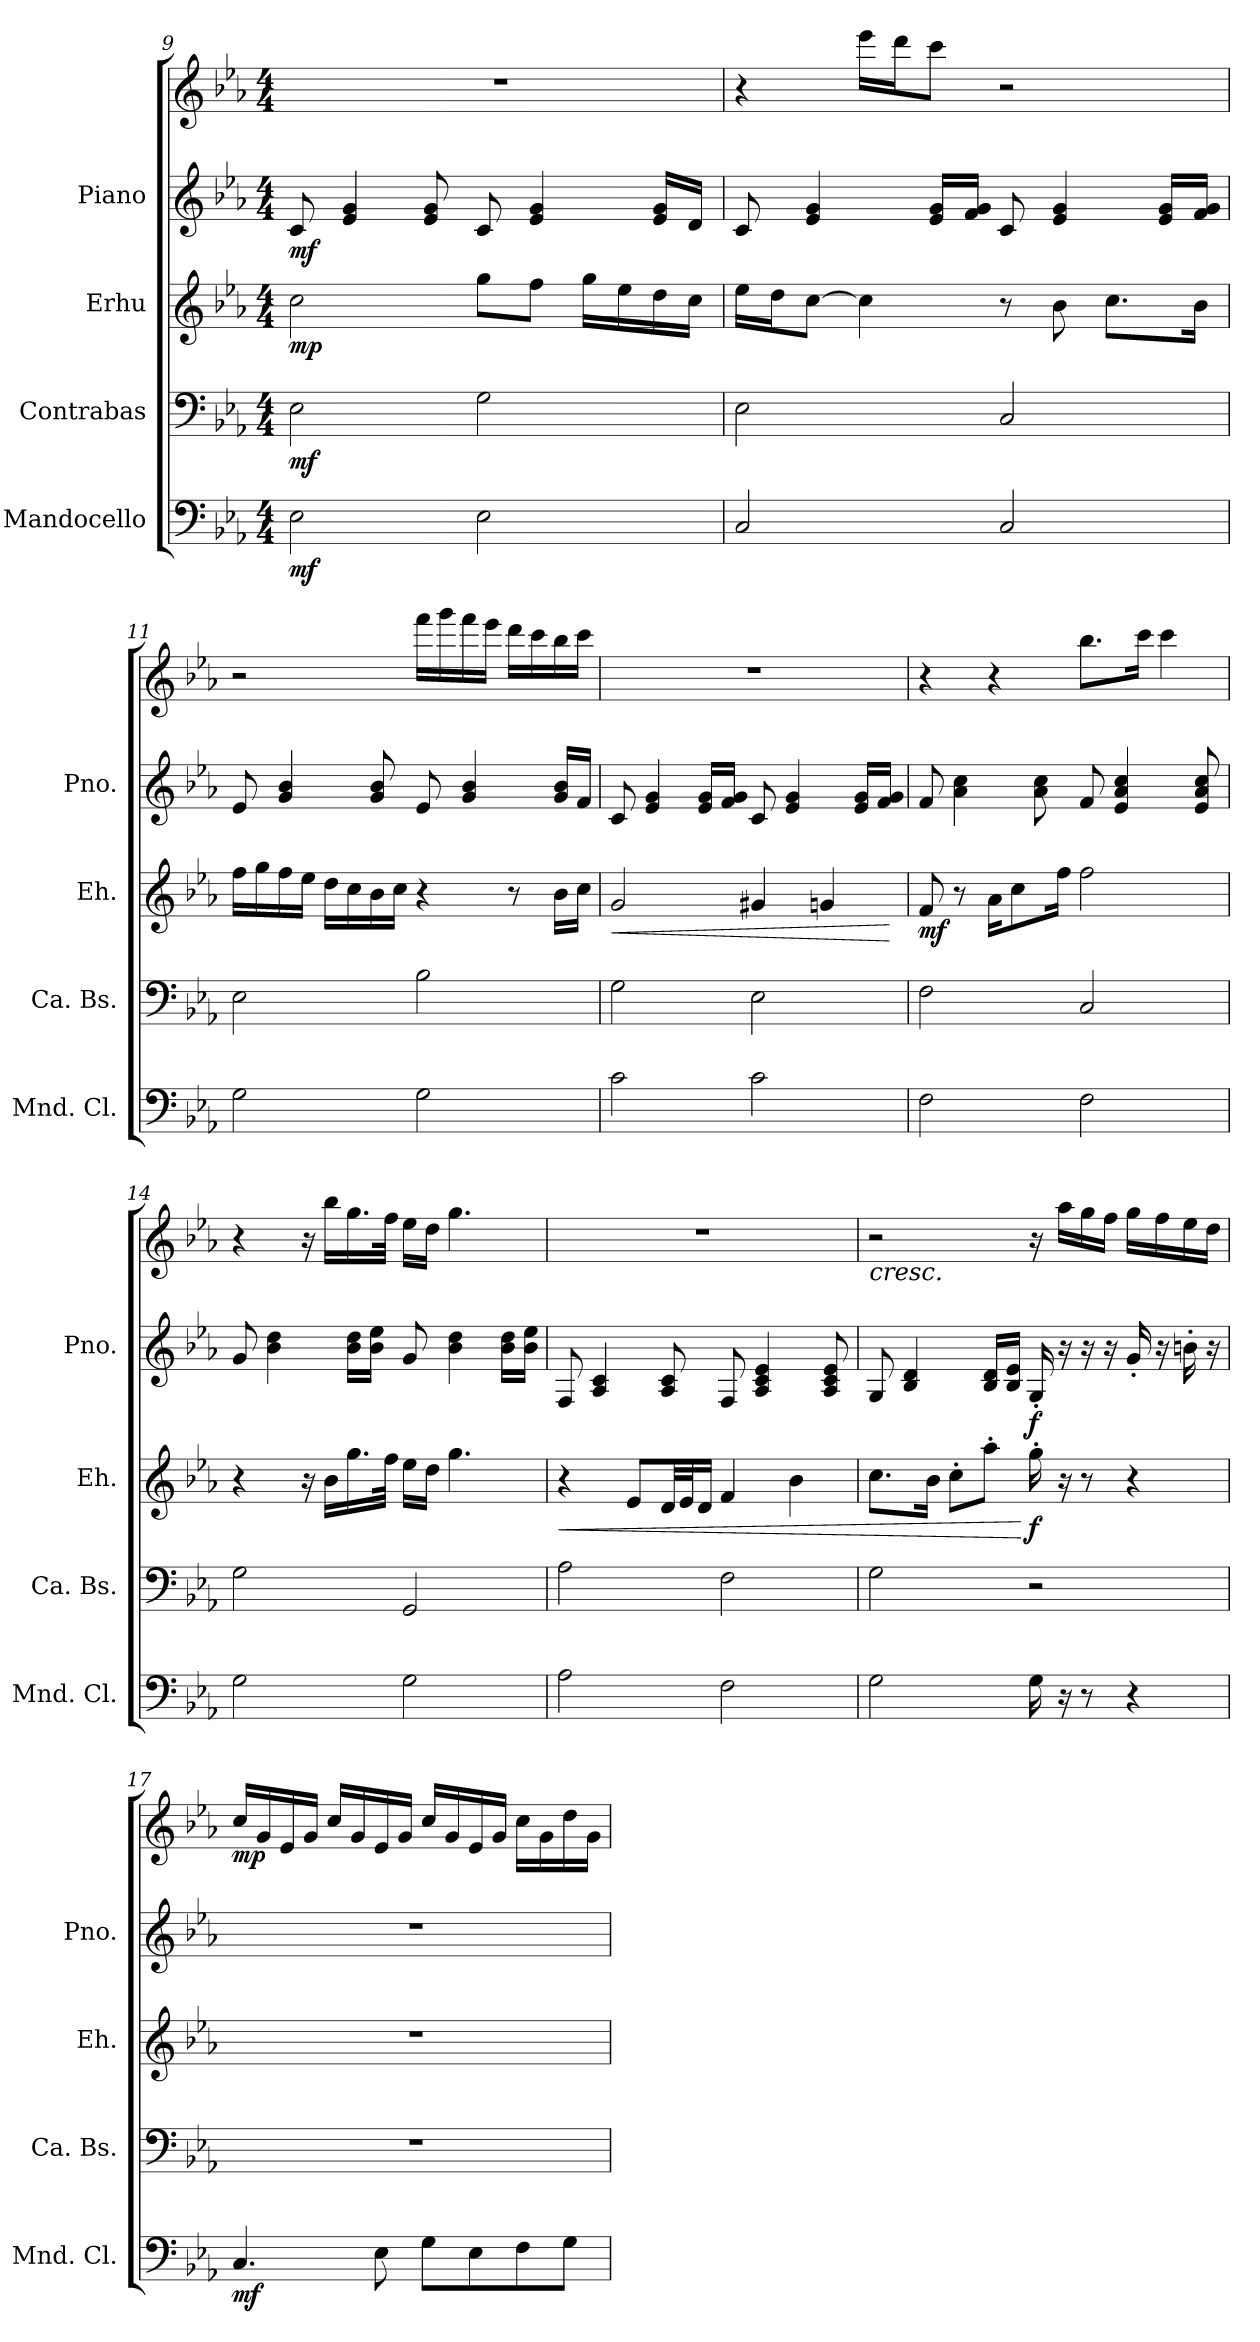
**kern	**dynam	**kern	**dynam	**kern	**dynam	**kern	**kern	**dynam
*part4	*part4	*part3	*part3	*part2	*part2	*part1	*part1	*part1
*staff5	*staff5	*staff4	*staff4	*staff3	*staff3	*staff2	*staff1	*staff1/2
*I"Mandocello	*	*I"Contrabas	*	*I"Erhu	*	*I"Piano	*	*
*I'Mnd. Cl.	*	*I'Ca. Bs.	*	*I'Eh.	*	*I'Pno.	*	*
*clefF4	*	*clefF4	*	*clefG2	*	*clefG2	*clefG2	*
*	*	*ITrd7c12	*	*	*	*	*	*
*k[b-e-a-]	*	*k[b-e-a-]	*	*k[b-e-a-]	*	*k[b-e-a-]	*k[b-e-a-]	*
*M4/4	*	*M4/4	*	*M4/4	*	*M4/4	*M4/4	*
=9	=9	=9	=9	=9	=9	=9	=9	=9
!	!LO:DY:b	!	!LO:DY:b	!	!LO:DY:b	!	!	!LO:DY:b=2
2E-\	mf	2EE-\	mf	2cc\	mp	8c/	1r	mf
.	.	.	.	.	.	4e-/ 4g/	.	.
.	.	.	.	.	.	8e-/ 8g/	.	.
2E-\	.	2GG\	.	8gg\L	.	8c/	.	.
.	.	.	.	8ff\J	.	4e-/ 4g/	.	.
.	.	.	.	16gg\LL	.	.	.	.
.	.	.	.	16ee-\	.	.	.	.
.	.	.	.	16dd\	.	16e-/ 16g/LL	.	.
.	.	.	.	16cc\JJ	.	16d/JJ	.	.
!!LO:LB:g=z
=10	=10	=10	=10	=10	=10	=10	=10	=10
2C/	.	2EE-\	.	16ee-\LL	.	8c/	4r	.
.	.	.	.	16dd\J	.	.	.	.
.	.	.	.	[8cc\J	.	4e-/ 4g/	.	.
.	.	.	.	4cc\]	.	.	16eee-\LL	.
.	.	.	.	.	.	.	16ddd\J	.
.	.	.	.	.	.	16e-/ 16g/LL	8ccc\J	.
.	.	.	.	.	.	16f/ 16g/JJ	.	.
2C/	.	2CC/	.	8r	.	8c/	2r	.
.	.	.	.	8b-\	.	4e-/ 4g/	.	.
.	.	.	.	8.cc\L	.	.	.	.
.	.	.	.	.	.	16e-/ 16g/LL	.	.
.	.	.	.	16b-\Jk	.	16f/ 16g/JJ	.	.
=11	=11	=11	=11	=11	=11	=11	=11	=11
2G\	.	2EE-\	.	16ff\LL	.	8e-/	2r	.
.	.	.	.	16gg\	.	.	.	.
.	.	.	.	16ff\	.	4g/ 4b-/	.	.
.	.	.	.	16ee-\JJ	.	.	.	.
.	.	.	.	16dd\LL	.	.	.	.
.	.	.	.	16cc\	.	.	.	.
.	.	.	.	16b-\	.	8g/ 8b-/	.	.
.	.	.	.	16cc\JJ	.	.	.	.
2G\	.	2BB-\	.	4r	.	8e-/	16fff\LL	.
.	.	.	.	.	.	.	16ggg\	.
.	.	.	.	.	.	4g/ 4b-/	16fff\	.
.	.	.	.	.	.	.	16eee-\JJ	.
.	.	.	.	8r	.	.	16ddd\LL	.
.	.	.	.	.	.	.	16ccc\	.
.	.	.	.	16b-\LL	.	16g/ 16b-/LL	16bb-\	.
.	.	.	.	16cc\JJ	.	16f/JJ	16ccc\JJ	.
!!LO:PB:g=z
=12	=12	=12	=12	=12	=12	=12	=12	=12
!	!	!	!	!	!LO:HP:b	!	!	!
2c\	.	2GG\	.	2g/	<	8c/	1r	.
.	.	.	.	.	.	4e-/ 4g/	.	.
.	.	.	.	.	.	16e-/ 16g/LL	.	.
.	.	.	.	.	.	16f/ 16g/JJ	.	.
2c\	.	2EE-\	.	4g#X/	.	8c/	.	.
.	.	.	.	.	.	4e-/ 4g/	.	.
.	.	.	.	4gn/	.	.	.	.
.	.	.	.	.	.	16e-/ 16g/LL	.	.
.	.	.	.	.	.	16f/ 16g/JJ	.	.
.	.	.	.	.	[	.	.	.
=13	=13	=13	=13	=13	=13	=13	=13	=13
!	!	!	!	!	!LO:DY:b	!	!	!
2F\	.	2FF\	.	8f/	mf	8f/	4r	.
.	.	.	.	8r	.	4a-\ 4cc\	.	.
.	.	.	.	16a-\KL	.	.	4r	.
.	.	.	.	8cc\	.	.	.	.
.	.	.	.	.	.	8a-\ 8cc\	.	.
.	.	.	.	16ff\Jk	.	.	.	.
2F\	.	2CC/	.	2ff\	.	8f/	8.bb-\L	.
.	.	.	.	.	.	4e-/ 4a-/ 4cc/	.	.
.	.	.	.	.	.	.	16ccc\Jk	.
.	.	.	.	.	.	.	4ccc\	.
.	.	.	.	.	.	8e-/ 8a-/ 8cc/	.	.
=14	=14	=14	=14	=14	=14	=14	=14	=14
2G\	.	2GG\	.	4r	.	8g/	4r	.
.	.	.	.	.	.	4b-\ 4dd\	.	.
.	.	.	.	16r	.	.	16r	.
.	.	.	.	16b-\LL	.	.	16bb-\LL	.
.	.	.	.	16.gg\	.	16b-\ 16dd\LL	16.gg\	.
.	.	.	.	.	.	16b-\ 16ee-\JJ	.	.
.	.	.	.	32ff\JJk	.	.	32ff\JJk	.
2G\	.	2GGG/	.	16ee-\LL	.	8g/	16ee-\LL	.
.	.	.	.	16dd\JJ	.	.	16dd\JJ	.
.	.	.	.	4.gg\	.	4b-\ 4dd\	4.gg\	.
.	.	.	.	.	.	16b-\ 16dd\LL	.	.
.	.	.	.	.	.	16b-\ 16ee-\JJ	.	.
!!LO:LB:g=z
=15	=15	=15	=15	=15	=15	=15	=15	=15
!	!	!	!	!	!LO:HP:b	!	!	!
2A-\	.	2AA-\	.	4r	<	8F/	1r	.
.	.	.	.	.	.	4A-/ 4c/	.	.
.	.	.	.	8e-/L	.	.	.	.
.	.	.	.	32d/LL	.	8A-/ 8c/	.	.
.	.	.	.	32e-/J	.	.	.	.
.	.	.	.	16d/JJ	.	.	.	.
2F\	.	2FF\	.	4f/	.	8F/	.	.
.	.	.	.	.	.	4A-/ 4c/ 4e-/	.	.
.	.	.	.	4b-\	.	.	.	.
.	.	.	.	.	.	8A-/ 8c/ 8e-/	.	.
=16	=16	=16	=16	=16	=16	=16	=16	=16
!	!	!	!	!	!	!	!	!LO:HP:b
2G\	.	2GG\	.	8.cc\L	.	8G/	2r	<
.	.	.	.	.	.	4B-/ 4d/	.	.
.	.	.	.	16b-\Jk	.	.	.	.
.	.	.	.	8cc'\L	.	.	.	.
.	.	.	.	8aa-'\J	.	16B-/ 16d/LL	.	.
.	.	.	.	.	.	16B-/ 16e-/JJ	.	.
!	!	!	!	!	!LO:DY:n=1:b	!	!	!LO:DY:b=2
16G\	.	2r	.	16gg'\	[ f	16G'/	16r	f
16r	.	.	.	16r	.	16r	16aa-\LL	.
8r	.	.	.	8r	.	16r	16gg\	.
.	.	.	.	.	.	16r	16ff\JJ	.
4r	.	.	.	4r	.	16g'/	16gg\LL	.
.	.	.	.	.	.	16r	16ff\	.
.	.	.	.	.	.	16bn'\	16ee-\	.
.	.	.	.	.	.	16r	16dd\JJ	.
.	.	.	.	.	.	.	.	[
!!LO:PB:g=z
=17	=17	=17	=17	=17	=17	=17	=17	=17
!	!LO:DY:b	!	!	!	!	!	!	!LO:DY:b
4.C/	mf	1r	.	1r	.	1r	16cc/LL	mp
.	.	.	.	.	.	.	16g/	.
.	.	.	.	.	.	.	16e-/	.
.	.	.	.	.	.	.	16g/JJ	.
.	.	.	.	.	.	.	16cc/LL	.
.	.	.	.	.	.	.	16g/	.
8E-\	.	.	.	.	.	.	16e-/	.
.	.	.	.	.	.	.	16g/JJ	.
8G\L	.	.	.	.	.	.	16cc/LL	.
.	.	.	.	.	.	.	16g/	.
8E-\	.	.	.	.	.	.	16e-/	.
.	.	.	.	.	.	.	16g/JJ	.
8F\	.	.	.	.	.	.	16cc\LL	.
.	.	.	.	.	.	.	16g\	.
8G\J	.	.	.	.	.	.	16dd\	.
.	.	.	.	.	.	.	16g\JJ	.
=	=	=	=	=	=	=	=	=
*-	*-	*-	*-	*-	*-	*-	*-	*-
